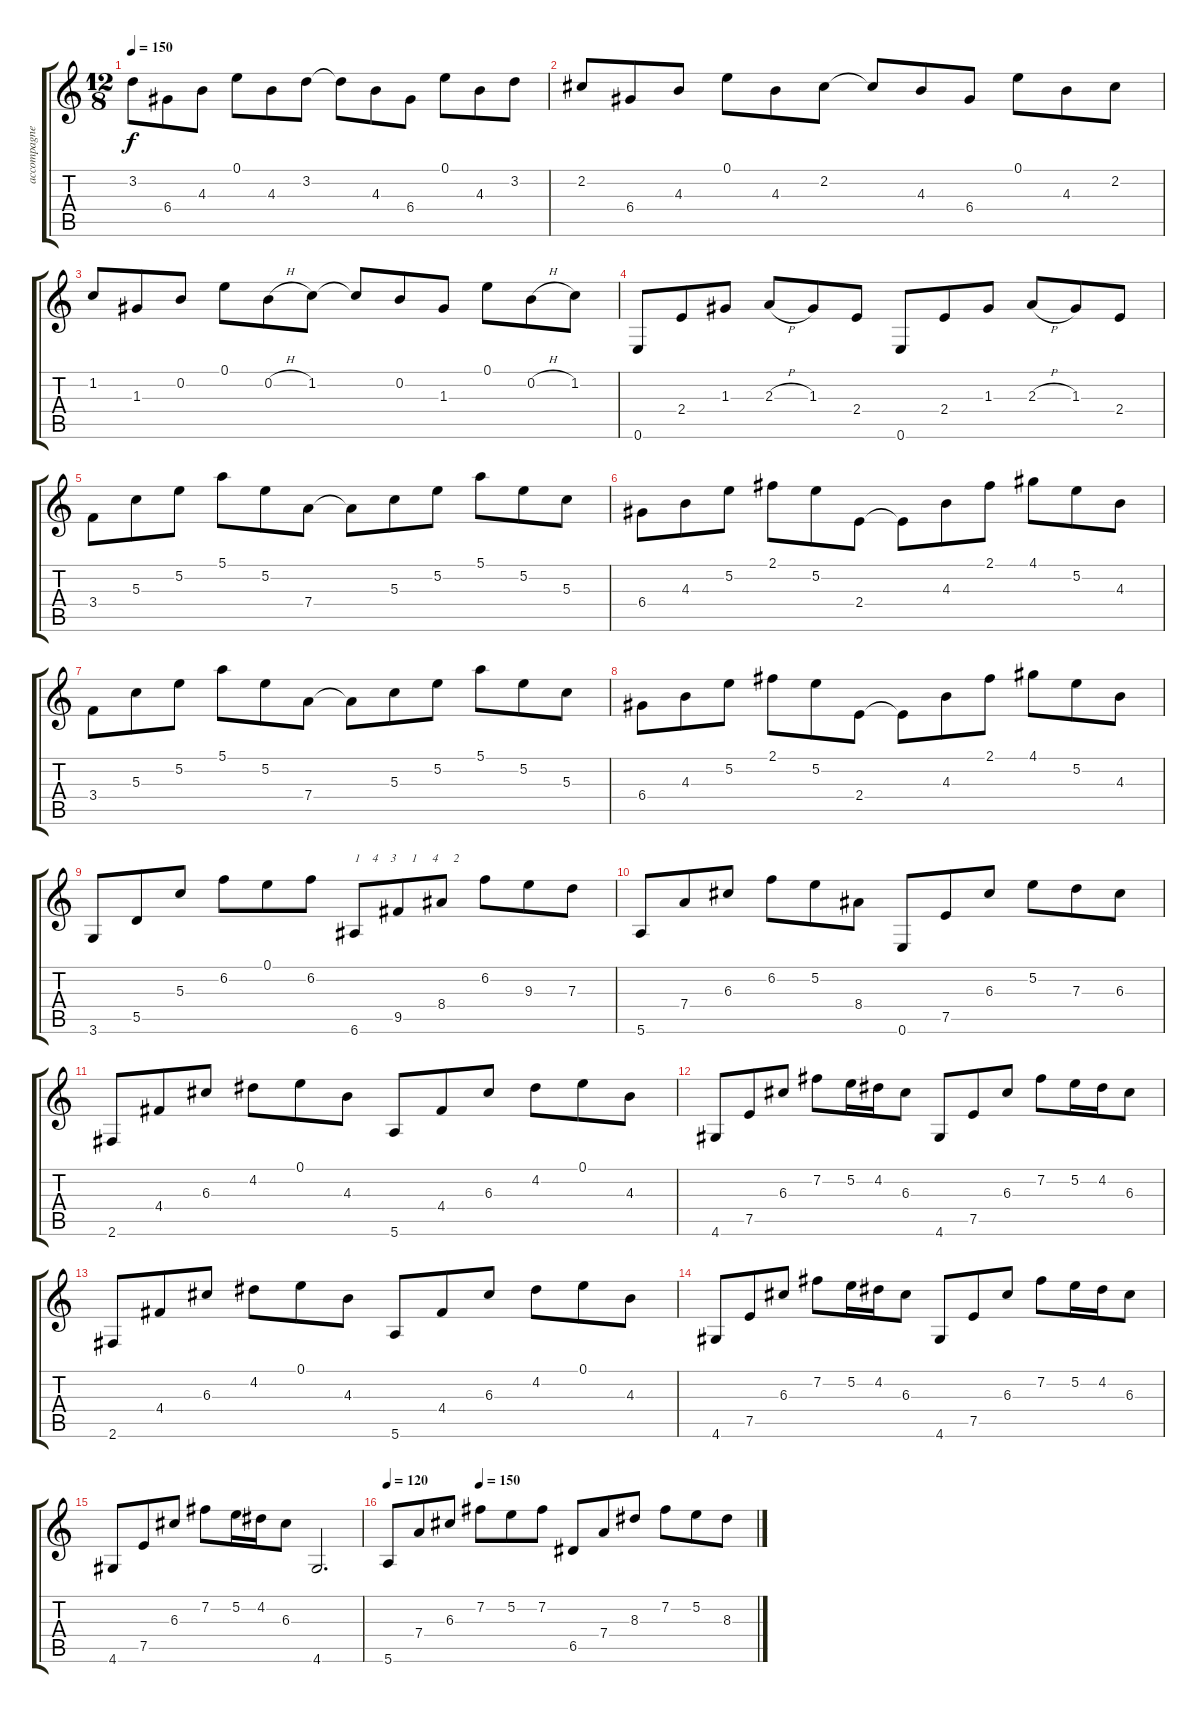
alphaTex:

\track ("accompagnement" "accompagne") {instrument acousticguitarnylon}
\staff {score tabs}
\tuning (E4 B3 G3 D3 A2 E2) {hide}
\ts (12 8)
\tempo 150
\clef g2
\ks c
3.2.8{dy f} 6.4.8 4.3.8 0.1.8 4.3.8 3.2.8 3.2{t}.8 4.3.8 6.4.8 0.1.8 4.3.8 3.2.8 |
2.2.8 6.4.8 4.3.8 0.1.8 4.3.8 2.2.8 2.2{t}.8 4.3.8 6.4.8 0.1.8 4.3.8 2.2.8 |
1.2.8 1.3.8 0.2.8 0.1.8 0.2{h}.8 1.2.8 1.2{t}.8 0.2.8 1.3.8 0.1.8 0.2{h}.8 1.2.8 |
0.6.8 2.4.8 1.3.8 2.3{h}.8 1.3.8 2.4.8 0.6.8 2.4.8 1.3.8 2.3{h}.8 1.3.8 2.4.8 |
3.4.8 5.3.8 5.2.8 5.1.8 5.2.8 7.4.8 7.4{t}.8 5.3.8 5.2.8 5.1.8 5.2.8 5.3.8 |
6.4.8 4.3.8 5.2.8 2.1.8 5.2.8 2.4.8 2.4{t}.8 4.3.8 2.1.8 4.1.8 5.2.8 4.3.8 |
3.4.8 5.3.8 5.2.8 5.1.8 5.2.8 7.4.8 7.4{t}.8 5.3.8 5.2.8 5.1.8 5.2.8 5.3.8 |
6.4.8 4.3.8 5.2.8 2.1.8 5.2.8 2.4.8 2.4{t}.8 4.3.8 2.1.8 4.1.8 5.2.8 4.3.8 |
3.6.8 5.5.8 5.3.8 6.2.8 0.1.8 6.2.8 6.6.8{txt "1    4    3     1     4     2"} 9.5.8 8.4.8 6.2.8 9.3.8 7.3.8 |
5.6.8 7.4.8 6.3.8 6.2.8 5.2.8 8.4.8 0.6.8 7.5.8 6.3.8 5.2.8 7.3.8 6.3.8 |
2.6.8 4.4.8 6.3.8 4.2.8 0.1.8 4.3.8 5.6.8 4.4.8 6.3.8 4.2.8 0.1.8 4.3.8 |
4.6.8 7.5.8 6.3.8 7.2.8 5.2.16 4.2.16 6.3.8 4.6.8 7.5.8 6.3.8 7.2.8 5.2.16 4.2.16 6.3.8 |
2.6.8 4.4.8 6.3.8 4.2.8 0.1.8 4.3.8 5.6.8 4.4.8 6.3.8 4.2.8 0.1.8 4.3.8 |
4.6.8 7.5.8 6.3.8 7.2.8 5.2.16 4.2.16 6.3.8 4.6.8 7.5.8 6.3.8 7.2.8 5.2.16 4.2.16 6.3.8 |
4.6.8 7.5.8 6.3.8 7.2.8 5.2.16 4.2.16 6.3.8 4.6.2{d} |
\tempo 120
\tempo (150 0.25)
5.6.8 7.4.8 6.3.8 7.2.8 5.2.8 7.2.8 6.5.8 7.4.8 8.3.8 7.2.8 5.2.8 8.3.8
